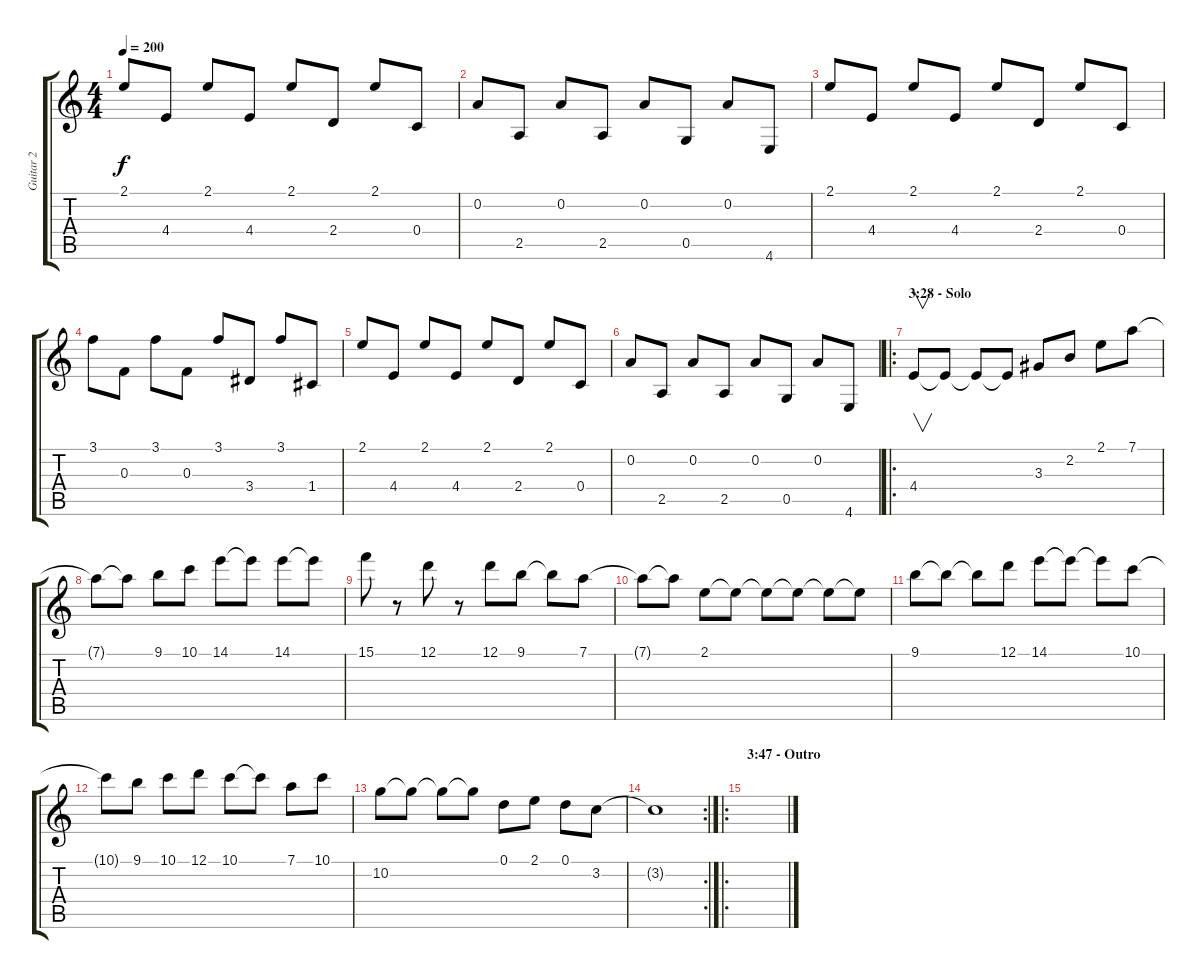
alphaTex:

\track ("Guitar 2" "Guitar 2") {instrument overdrivenguitar}
\staff {score tabs}
\tuning (D4 A3 F3 C3 G2 C2) {hide}
\ts (4 4)
\tempo 200
\clef g2
\ks c
2.1.8{dy f volume 9 instrument overdrivenguitar} 4.4.8 2.1.8 4.4.8 2.1.8 2.4.8 2.1.8 0.4.8 |
0.2.8{volume 9 instrument overdrivenguitar} 2.5.8 0.2.8 2.5.8 0.2.8 0.5.8 0.2.8 4.6.8 |
2.1.8{volume 9 instrument overdrivenguitar} 4.4.8 2.1.8 4.4.8 2.1.8 2.4.8 2.1.8 0.4.8 |
3.1.8{volume 9 instrument overdrivenguitar} 0.3.8 3.1.8 0.3.8 3.1.8 3.4.8 3.1.8 1.4.8 |
2.1.8{volume 9 instrument overdrivenguitar} 4.4.8 2.1.8 4.4.8 2.1.8 2.4.8 2.1.8 0.4.8 |
0.2.8{volume 9 instrument overdrivenguitar} 2.5.8 0.2.8 2.5.8 0.2.8 0.5.8 0.2.8 4.6.8 |
\ro
\section ("" "3:28 - Solo")
4.4.8{v volume 16 balance 8 instrument overdrivenguitar} 4.4{t}.8 4.4{t}.8 4.4{t}.8 3.3.8 2.2.8 2.1.8 7.1.8 |
7.1{t}.8 7.1{t}.8 9.1.8 10.1.8 14.1.8 14.1{t}.8 14.1.8 14.1{t}.8 |
15.1.8 r.8 12.1.8 r.8 12.1.8 9.1.8 9.1{t}.8 7.1.8 |
7.1{t}.8 7.1{t}.8 2.1.8 2.1{t}.8 2.1{t}.8 2.1{t}.8 2.1{t}.8 2.1{t}.8 |
9.1.8 9.1{t}.8 9.1{t}.8 12.1.8 14.1.8 14.1{t}.8 14.1{t}.8 10.1.8 |
10.1{t}.8 9.1.8 10.1.8 12.1.8 10.1.8 10.1{t}.8 7.1.8 10.1.8 |
10.2.8 10.2{t}.8 10.2{t}.8 10.2{t}.8 0.1.8 2.1.8 0.1.8 3.2.8 |
\rc 2
3.2{t}.1 |
\ro
\section ("" "3:47 - Outro")
